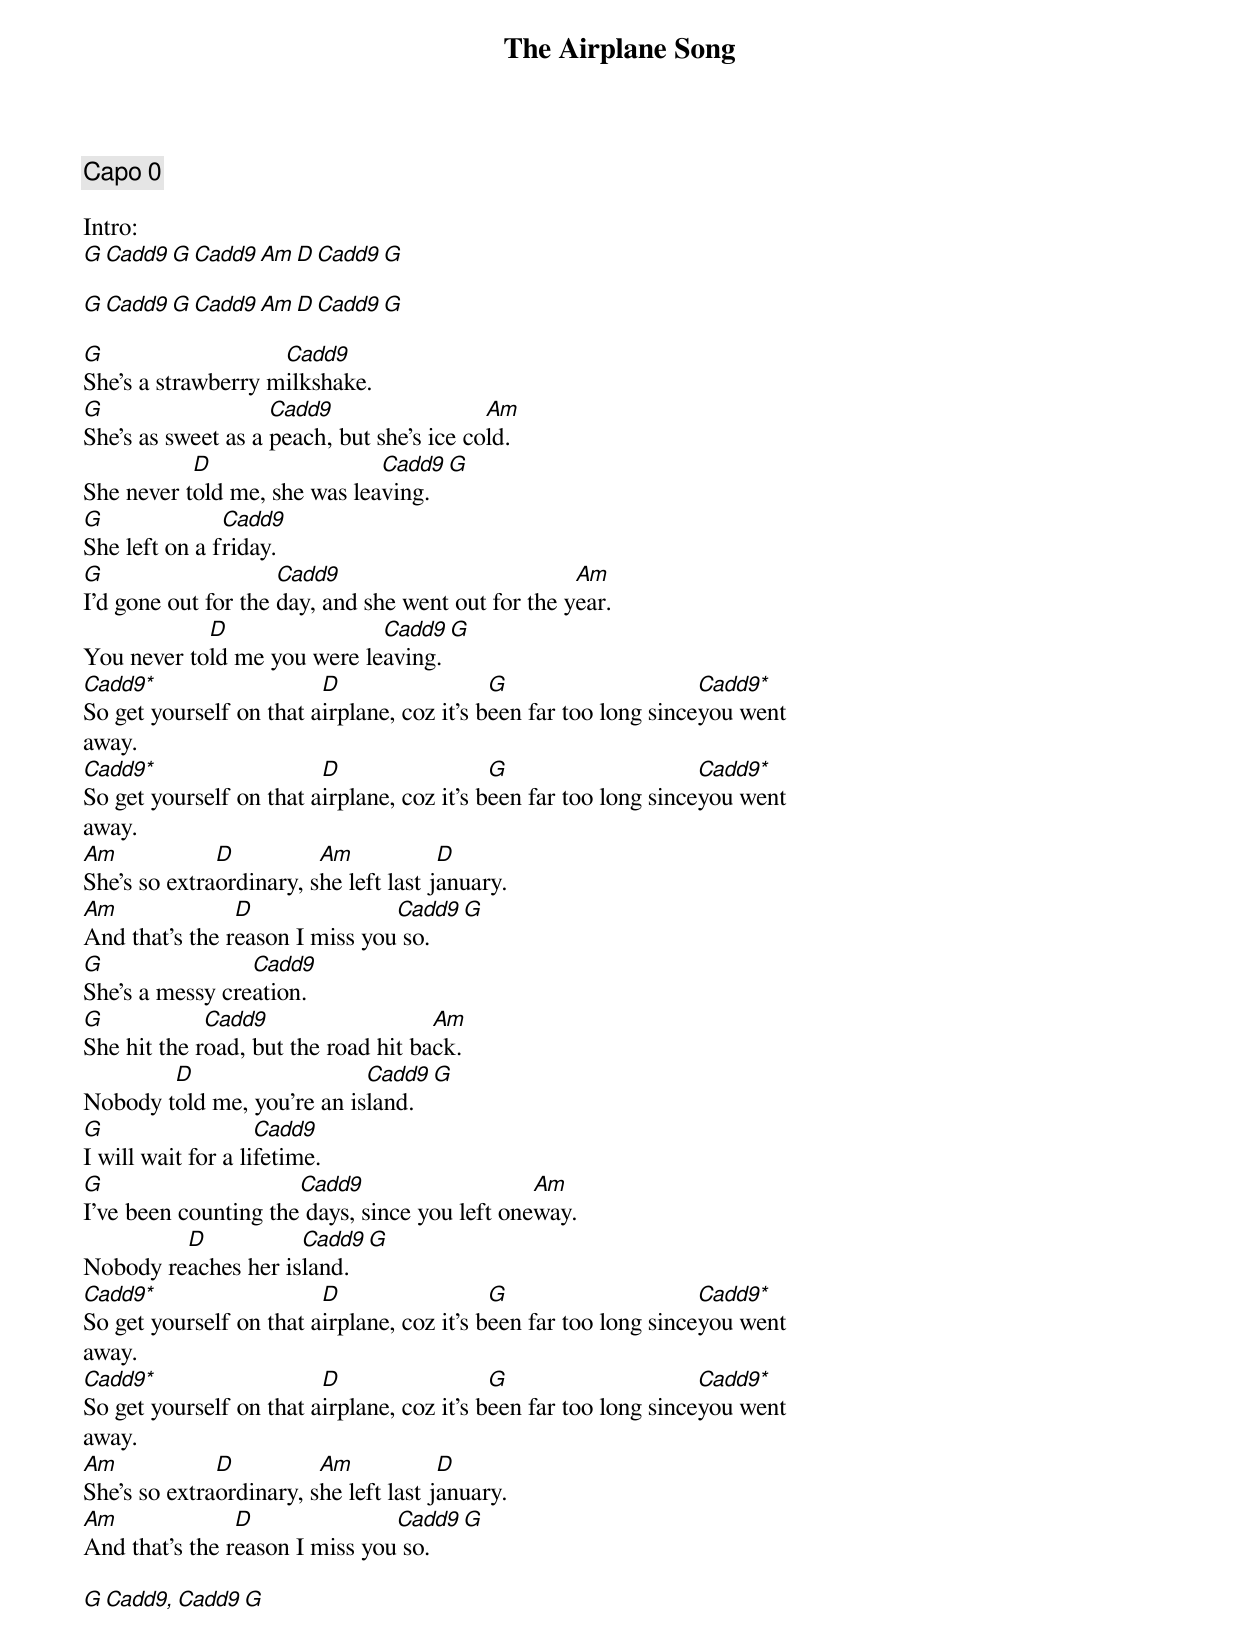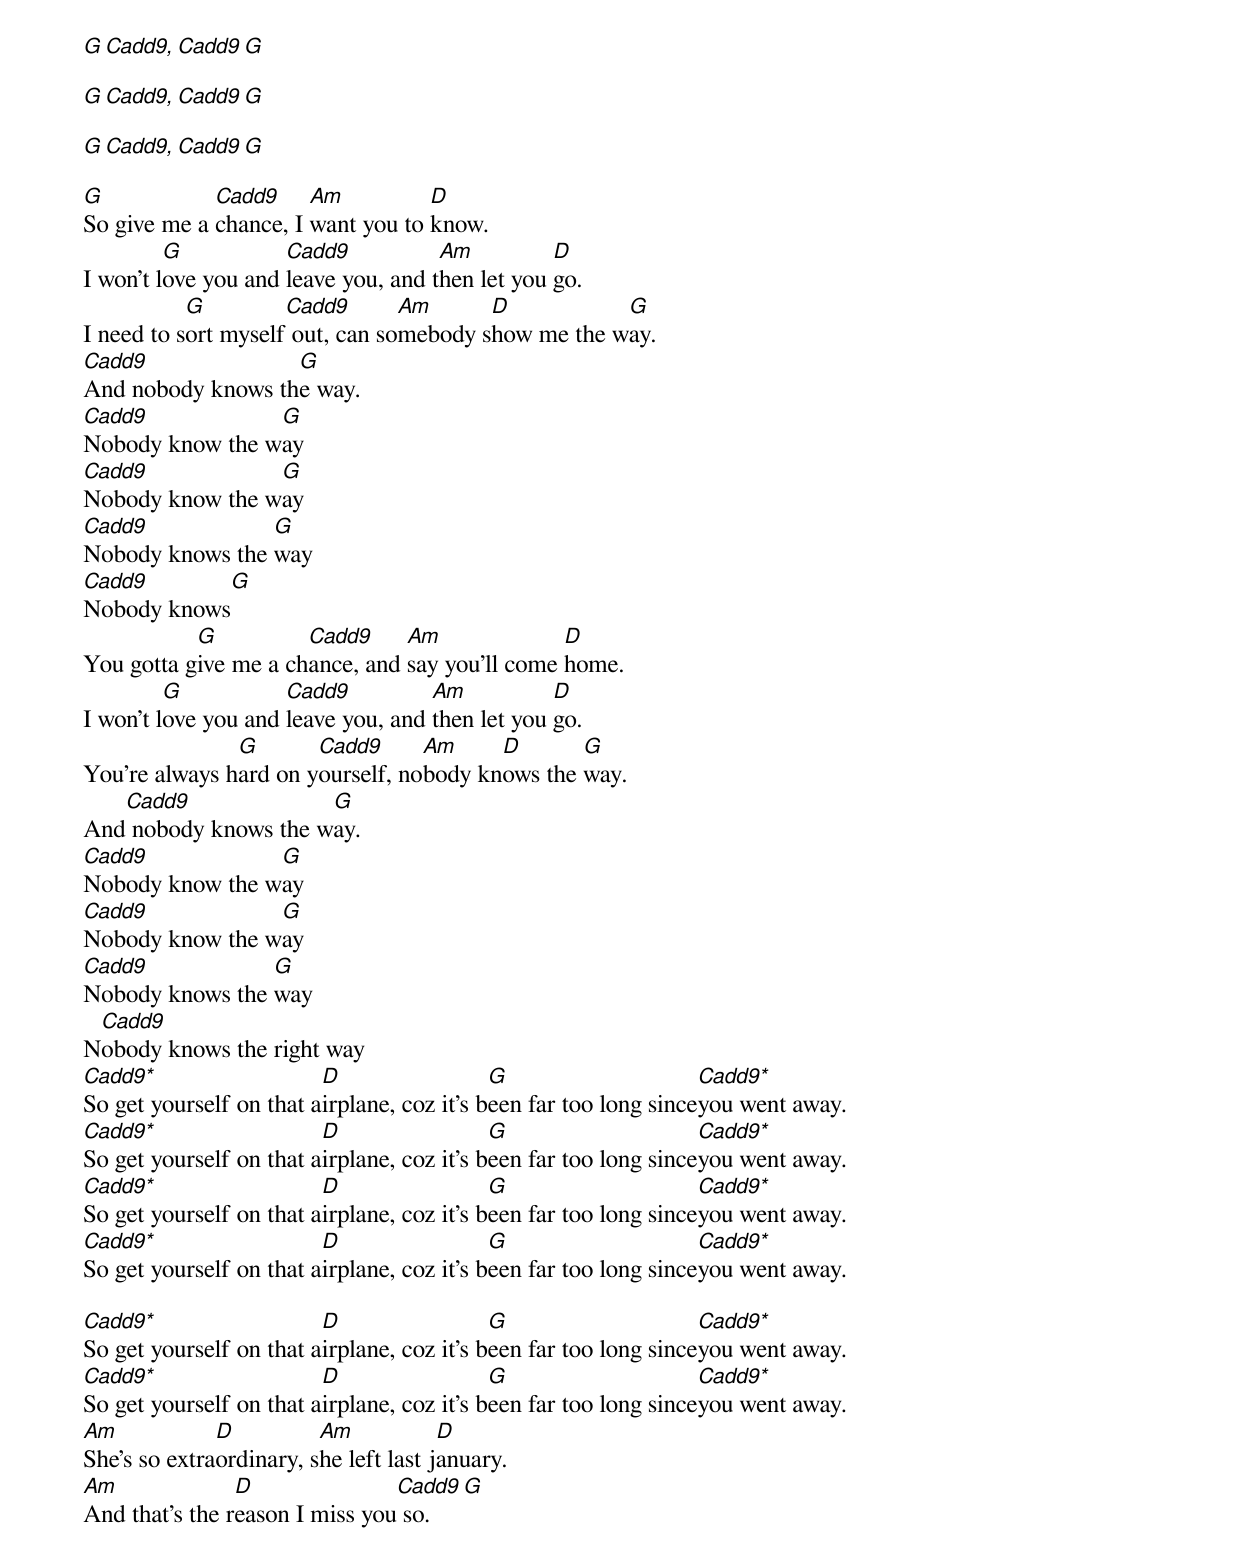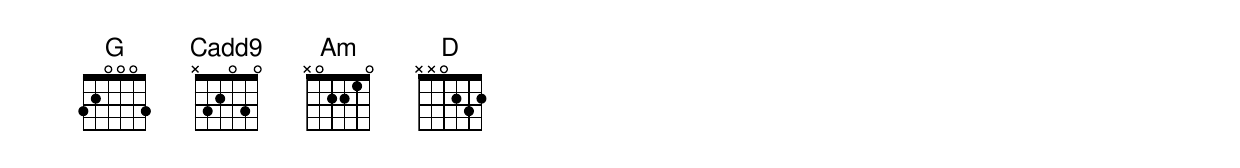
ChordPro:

{title:The Airplane Song}
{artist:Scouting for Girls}
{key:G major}
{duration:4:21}
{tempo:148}
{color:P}

{comment: Capo 0}

Intro:
[G][Cadd9][G][Cadd9][Am][D][Cadd9][G]

[G][Cadd9][G][Cadd9][Am][D][Cadd9][G]

[G]She's a strawberry m[Cadd9]ilkshake.
[G]She's as sweet as a [Cadd9]peach, but she's ice co[Am]ld.
She never t[D]old me, she was lea[Cadd9]ving.[G]
[G]She left on a f[Cadd9]riday.
[G]I'd gone out for the [Cadd9]day, and she went out for the y[Am]ear.
You never to[D]ld me you were le[Cadd9]aving.[G]
[Cadd9*]So get yourself on that a[D]irplane, coz it's b[G]een far too long since[Cadd9*]you went
away.
[Cadd9*]So get yourself on that a[D]irplane, coz it's b[G]een far too long since[Cadd9*]you went
away.
[Am]She's so extra[D]ordinary, s[Am]he left last j[D]anuary.
[Am]And that's the r[D]eason I miss you[Cadd9] so.[G]
[G]She's a messy cre[Cadd9]ation.
[G]She hit the r[Cadd9]oad, but the road hit ba[Am]ck.
Nobody t[D]old me, you're an is[Cadd9]land.[G]
[G]I will wait for a li[Cadd9]fetime.
[G]I've been counting the[Cadd9] days, since you left one[Am]way.
Nobody re[D]aches her is[Cadd9]land.[G]
[Cadd9*]So get yourself on that a[D]irplane, coz it's b[G]een far too long since[Cadd9*]you went
away.
[Cadd9*]So get yourself on that a[D]irplane, coz it's b[G]een far too long since[Cadd9*]you went
away.
[Am]She's so extra[D]ordinary, s[Am]he left last j[D]anuary.
[Am]And that's the r[D]eason I miss you[Cadd9] so.[G]

[G][Cadd9,][Cadd9][G]

[G][Cadd9,][Cadd9][G]

[G][Cadd9,][Cadd9][G]

[G][Cadd9,][Cadd9][G]

[G]So give me a [Cadd9]chance, I [Am]want you to [D]know.
I won't l[G]ove you and [Cadd9]leave you, and t[Am]hen let you [D]go.
I need to s[G]ort myself[Cadd9] out, can so[Am]mebody s[D]how me the w[G]ay.
[Cadd9]And nobody knows th[G]e way.
[Cadd9]Nobody know the w[G]ay
[Cadd9]Nobody know the w[G]ay
[Cadd9]Nobody knows the [G]way
[Cadd9]Nobody knows[G]
You gotta g[G]ive me a ch[Cadd9]ance, and [Am]say you'll come [D]home.
I won't l[G]ove you and [Cadd9]leave you, and [Am]then let you [D]go.
You're always h[G]ard on y[Cadd9]ourself, no[Am]body kn[D]ows the [G]way.
And[Cadd9] nobody knows the w[G]ay.
[Cadd9]Nobody know the w[G]ay
[Cadd9]Nobody know the w[G]ay
[Cadd9]Nobody knows the [G]way
N[Cadd9]obody knows the right way
[Cadd9*]So get yourself on that a[D]irplane, coz it's b[G]een far too long since[Cadd9*]you went away.
[Cadd9*]So get yourself on that a[D]irplane, coz it's b[G]een far too long since[Cadd9*]you went away.
[Cadd9*]So get yourself on that a[D]irplane, coz it's b[G]een far too long since[Cadd9*]you went away.
[Cadd9*]So get yourself on that a[D]irplane, coz it's b[G]een far too long since[Cadd9*]you went away.

[Cadd9*]So get yourself on that a[D]irplane, coz it's b[G]een far too long since[Cadd9*]you went away.
[Cadd9*]So get yourself on that a[D]irplane, coz it's b[G]een far too long since[Cadd9*]you went away.
[Am]She's so extra[D]ordinary, s[Am]he left last j[D]anuary.
[Am]And that's the r[D]eason I miss you[Cadd9] so.[G]
